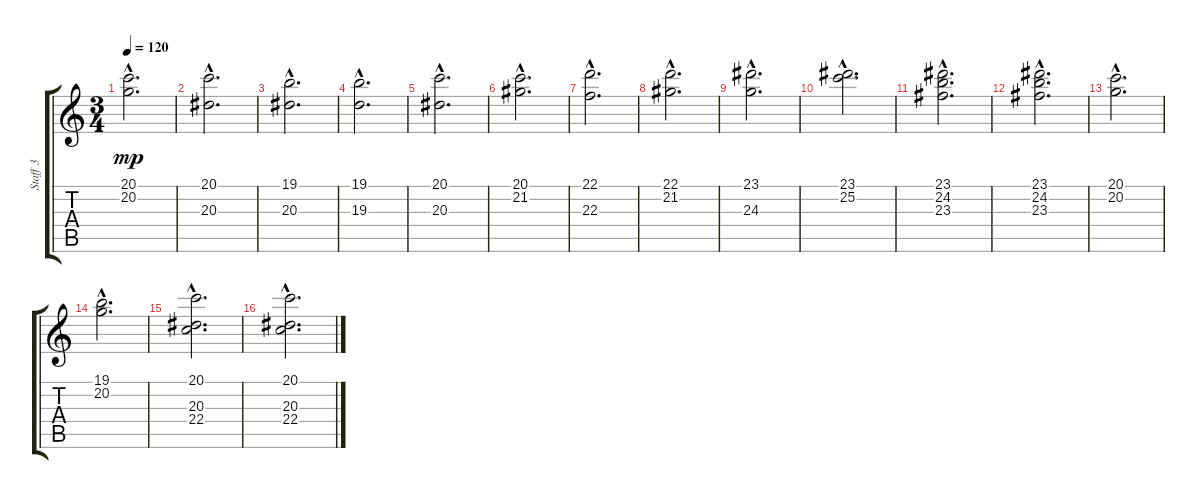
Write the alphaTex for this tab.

\track ("Staff 3" "Staff 3") {instrument stringensemble2}
\staff {score tabs}
\tuning (E4 B3 G3 D3 A2 E2) {hide}
\ts (3 4)
\tempo 120
\clef g2
\ks c
(20.1{hac} 20.2{hac}).2{d dy mp} |
(20.1{hac} 20.3{hac}).2{d} |
(19.1{hac} 20.3{hac}).2{d} |
(19.1{hac} 19.3{hac}).2{d} |
(20.1{hac} 20.3{hac}).2{d} |
(20.1{hac} 21.2{hac}).2{d} |
(22.1{hac} 22.3{hac}).2{d} |
(22.1{hac} 21.2{hac}).2{d} |
(23.1{hac} 24.3{hac}).2{d} |
(23.1{hac} 25.2{hac}).2{d} |
(23.1{hac} 24.2{hac} 23.3{hac}).2{d} |
(23.1{hac} 24.2{hac} 23.3{hac}).2{d} |
(20.1{hac} 20.2{hac}).2{d} |
(19.1{hac} 20.2{hac}).2{d} |
(20.1{hac} 20.3{hac} 22.4{hac}).2{d} |
(20.1{hac} 20.3{hac} 22.4{hac}).2{d}
